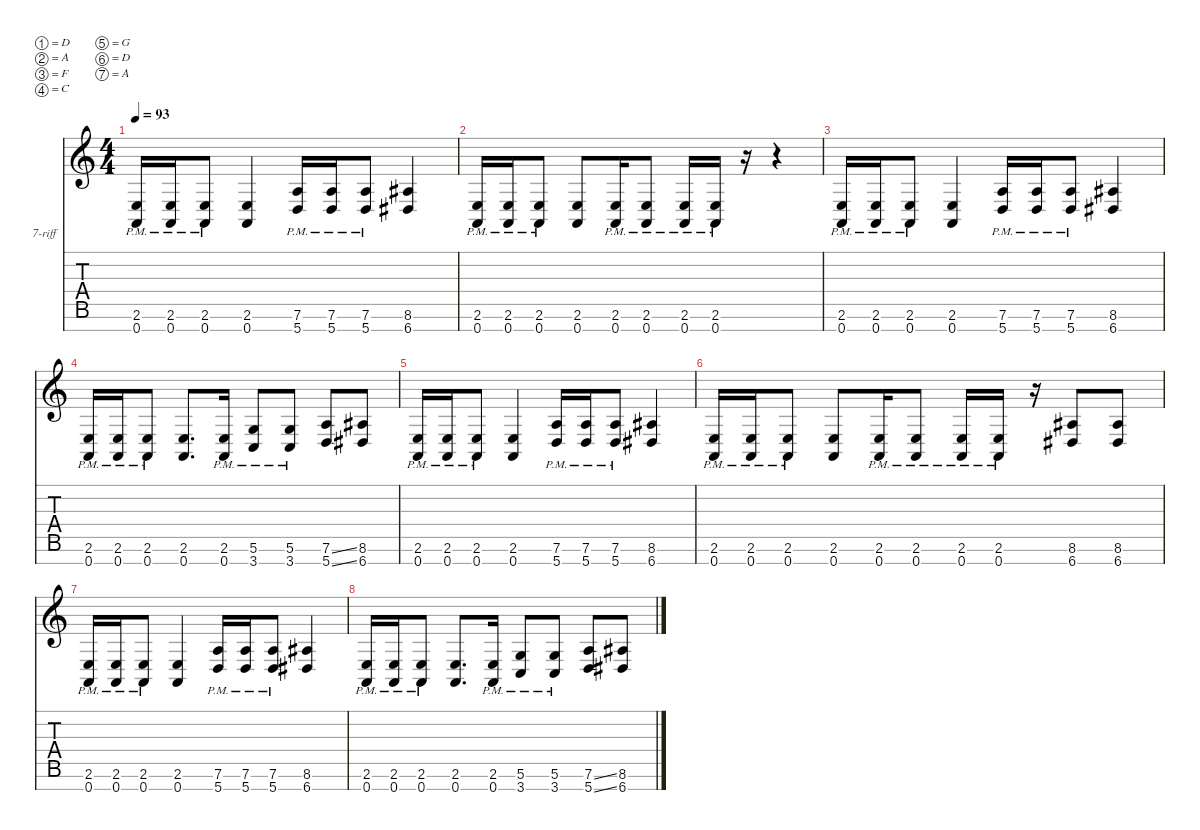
\defaultSystemsLayout 4
\hideDynamics
\bracketExtendMode nobrackets
\firstSystemTrackNameOrientation horizontal
\otherSystemsTrackNameOrientation horizontal
\track ("Guitar - Rhytm" "7-riff") {defaultSystemsLayout 4 solo instrument distortionguitar}
\staff {score tabs}
\tuning (D4 A3 F3 C3 G2 D2 A1)
\ts (4 4)
\scale
0.969568
\tempo 93
\accidentals auto
\clef g2
\ottava regular
\simile none
\scale
1.09129
\ks c
(2.6{pm} 0.7{pm}).16{dy f beam Up} (2.6{pm} 0.7{pm}).16{beam Up} (2.6{pm} 0.7{pm}).8{beam Up} (2.6 0.7).4{beam Up} (5.7{pm} 7.6{pm}).16{beam Up} (5.7{pm} 7.6{pm}).16{beam Up} (5.7{pm} 7.6{pm}).8{beam Up} (6.7{acc #} 8.6{acc #}).4{beam Up} |
\scale
0.969568
\scale
0.969568 (2.6{pm} 0.7{pm}).16{beam Up} (2.6{pm} 0.7{pm}).16{beam Up} (2.6{pm} 0.7{pm}).8{beam Up} (2.6 0.7).8{beam Up} (2.6{pm} 0.7{pm}).16{beam Up} (2.6{pm} 0.7{pm}).8{beam Up} (2.6{pm} 0.7{pm}).16{beam Up} (2.6{pm} 0.7{pm}).16{beam Up} r.16{beam Up} r.4{beam Up} |
\scale
0.969568
\scale
0.969568 (2.6{pm} 0.7{pm}).16{beam Up} (2.6{pm} 0.7{pm}).16{beam Up} (2.6{pm} 0.7{pm}).8{beam Up} (2.6 0.7).4{beam Up} (5.7{pm} 7.6{pm}).16{beam Up} (5.7{pm} 7.6{pm}).16{beam Up} (5.7{pm} 7.6{pm}).8{beam Up} (6.7{acc #} 8.6{acc #}).4{beam Up} |
\scale
1.09524
\scale
0.969568 (2.6{pm} 0.7{pm}).16{beam Up} (2.6{pm} 0.7{pm}).16{beam Up} (2.6{pm} 0.7{pm}).8{beam Up} (2.6 0.7).8{d beam Up} (2.6{pm} 0.7{pm}).16{beam Up} (3.7{pm} 5.6{pm}).8{beam Up} (3.7{pm} 5.6{pm}).8{beam Up} (5.7{ss} 7.6{ss}).8{beam Up} (6.7{acc #} 8.6{acc #}).8{beam Up} |
\scale
0.968253
\scale
1.09524 (2.6{pm} 0.7{pm}).16{beam Up} (2.6{pm} 0.7{pm}).16{beam Up} (2.6{pm} 0.7{pm}).8{beam Up} (2.6 0.7).4{beam Up} (5.7{pm} 7.6{pm}).16{beam Up} (5.7{pm} 7.6{pm}).16{beam Up} (5.7{pm} 7.6{pm}).8{beam Up} (6.7{acc #} 8.6{acc #}).4{beam Up} |
\scale
0.968253
\scale
0.968253 (2.6{pm} 0.7{pm}).16{beam Up} (2.6{pm} 0.7{pm}).16{beam Up} (2.6{pm} 0.7{pm}).8{beam Up} (2.6 0.7).8{beam Up} (2.6{pm} 0.7{pm}).16{beam Up} (2.6{pm} 0.7{pm}).8{beam Up} (2.6{pm} 0.7{pm}).16{beam Up} (2.6{pm} 0.7{pm}).16{beam Up} r.16{beam Up} (6.7{acc #} 8.6{acc #}).8{beam Up} (6.7{acc #} 8.6{acc #}).8{beam Up} |
\scale
0.968253
\scale
0.968253 (2.6{pm} 0.7{pm}).16{beam Up} (2.6{pm} 0.7{pm}).16{beam Up} (2.6{pm} 0.7{pm}).8{beam Up} (2.6 0.7).4{beam Up} (5.7{pm} 7.6{pm}).16{beam Up} (5.7{pm} 7.6{pm}).16{beam Up} (5.7{pm} 7.6{pm}).8{beam Up} (6.7{acc #} 8.6{acc #}).4{beam Up} |
\scale
1.10051
\scale
0.968253 (2.6{pm} 0.7{pm}).16{beam Up} (2.6{pm} 0.7{pm}).16{beam Up} (2.6{pm} 0.7{pm}).8{beam Up} (2.6 0.7).8{d beam Up} (2.6{pm} 0.7{pm}).16{beam Up} (3.7{pm} 5.6{pm}).8{beam Up} (3.7{pm} 5.6{pm}).8{beam Up} (5.7{ss} 7.6{ss}).8{beam Up} (6.7{acc #} 8.6{acc #}).8{beam Up}
